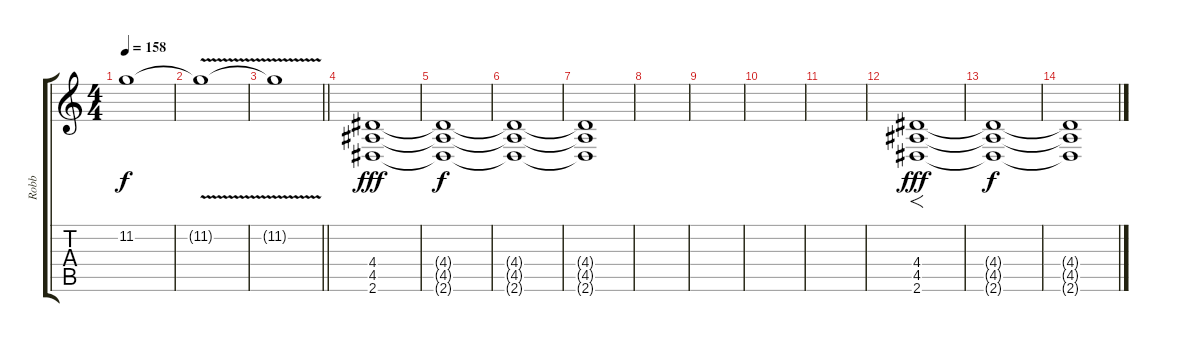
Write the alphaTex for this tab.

\track ("Robb" "Robb") {instrument distortionguitar}
\staff {score tabs}
\tuning (Db4 Ab3 E3 B2 Gb2 Db2) {hide}
\ts (4 4)
\tempo 158
\clef g2
\ks c
11.2{t}.1{dy f} |
11.2{v t}.1 |
\barLineRight lightlight
11.2{t}.1 |
(4.4 4.5 2.6).1{dy fff volume 0} |
(4.4{t} 4.5{t} 2.6{t}).1{dy f} |
(4.4{t} 4.5{t} 2.6{t}).1 |
(4.4{t} 4.5{t} 2.6{t}).1 |
|
|
|
|
(4.4 4.5 2.6).1{f dy fff} |
(4.4{t} 4.5{t} 2.6{t}).1{dy f volume 0} |
(4.4{t} 4.5{t} 2.6{t}).1
